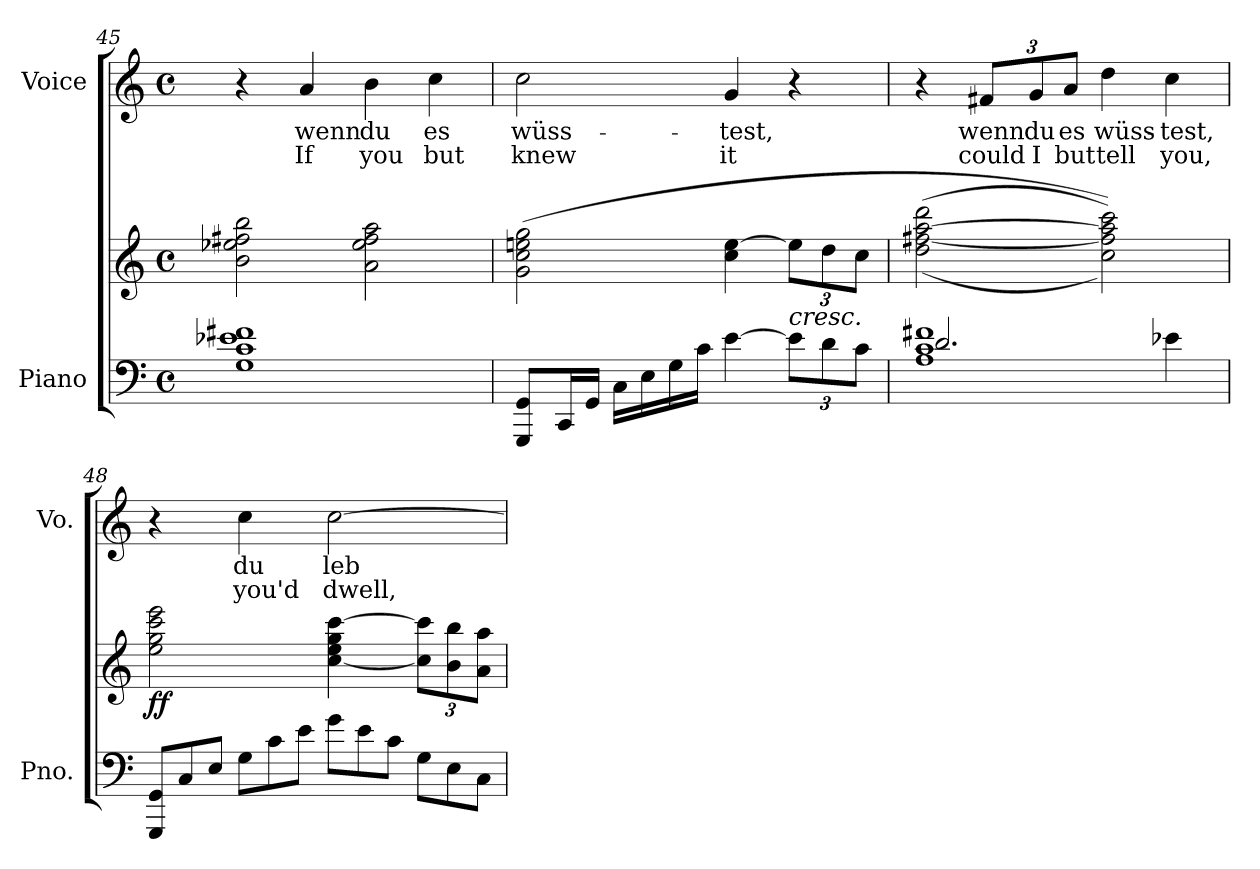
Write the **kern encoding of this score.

**kern	**kern	**dynam	**kern	**text	**text
*part2	*part2	*part2	*part1	*part1	*part1
*staff3	*staff2	*staff2/3	*staff1	*staff1	*staff1
*I"Piano	*	*	*I"Voice	*	*
*I'Pno.	*	*	*I'Vo.	*	*
*clefF4	*clefG2	*	*clefG2	*	*
*k[]	*k[]	*	*k[]	*	*
*M4/4	*M4/4	*	*M4/4	*	*
*met(c)	*met(c)	*	*met(c)	*	*
=45	=45	=45	=45	=45	=45
1G 1c 1e-X 1f#X	2b\ 2ee-X\ 2ff#X\ 2bb\	.	4r	.	.
!	!	!	!	!LO:LY:b	!LO:LY:b
.	.	.	4a/	wenn	If
!	!	!	!	!LO:LY:b	!LO:LY:b
.	2a\ 2ee-\ 2ff#\ 2aa\	.	4b\	du	you
!	!	!	!	!LO:LY:b	!LO:LY:b
.	.	.	4cc\	es	but
=46	=46	=46	=46	=46	=46
!	!	!	!	!LO:LY:b	!LO:LY:b
8GGG/ 8GG/L	(>2g\ 2cc\ 2een\ 2gg\	.	2cc\	wüss-	knew
16CC/L	.	.	.	.	.
16GG/JJ	.	.	.	.	.
16C\LL	.	.	.	.	.
16E\	.	.	.	.	.
16G\	.	.	.	.	.
16c\JJ	.	.	.	.	.
!	!	!	!	!LO:LY:b	!LO:LY:b
[4e\	4cc\ [4ee\	.	4g/	-test,	it
*Xbrackettup	*Xbrackettup	*	*	*	*
!	!LO:TX:b:i:t=cresc.	!	!	!	!
12e\L]	12ee\L]	.	4r	.	.
12d\	12dd\	.	.	.	.
12c\J	12cc\J	.	.	.	.
!!LO:LB:g=z
=47	=47	=47	=47	=47	=47
*^	*	*	*	*	*
1A 1c 1f#X	2.d/	(<(>2dd\ [2ff#X\ [2aa\ 2ddd\	.	4r	.	.
*	*	*	*	*Xbrackettup	*	*
!	!	!	!	!	!LO:LY:b	!LO:LY:b
.	.	.	.	12f#X/L	wenn	could
!	!	!	!	!	!LO:LY:b	!LO:LY:b
.	.	.	.	12g/	du	I
!	!	!	!	!	!LO:LY:b	!LO:LY:b
.	.	.	.	12a/J	es	but
!	!	!	!	!	!LO:LY:b	!LO:LY:b
.	.	2cc\ 2ff#\] 2aa\] 2ccc\)))	.	4dd\	wüss-	tell
!	!	!	!	!	!LO:LY:b	!LO:LY:b
.	4e-X\	.	.	4cc\	-test,	you,
*v	*v	*	*	*	*	*
=48	=48	=48	=48	=48	=48
*Xtuplet	*	*	*	*	*
*^	*	*	*	*	*
!	!	!	!LO:DY:b	!	!	!
*v	*v	*	*	*	*	*
12GGG/ 12GG/L	2ee\ 2gg\ 2ccc\ 2eee\	ff	4r	.	.
12C/	.	.	.	.	.
12E/J	.	.	.	.	.
!	!	!	!	!LO:LY:b	!LO:LY:b
12G\L	.	.	4cc\	du	you'd
12c\	.	.	.	.	.
12e\J	.	.	.	.	.
!	!	!	!	!LO:LY:b	!LO:LY:b
12g\L	[4cc\ 4ee\ 4gg\ [4ccc\	.	[2cc\	leb-	dwell,
12e\	.	.	.	.	.
12c\J	.	.	.	.	.
12G\L	12cc\] 12ccc\]L	.	.	.	.
12E\	12b\ 12bb\	.	.	.	.
12C\J	12a\ 12aa\J	.	.	.	.
=	=	=	=	=	=
*-	*-	*-	*-	*-	*-
